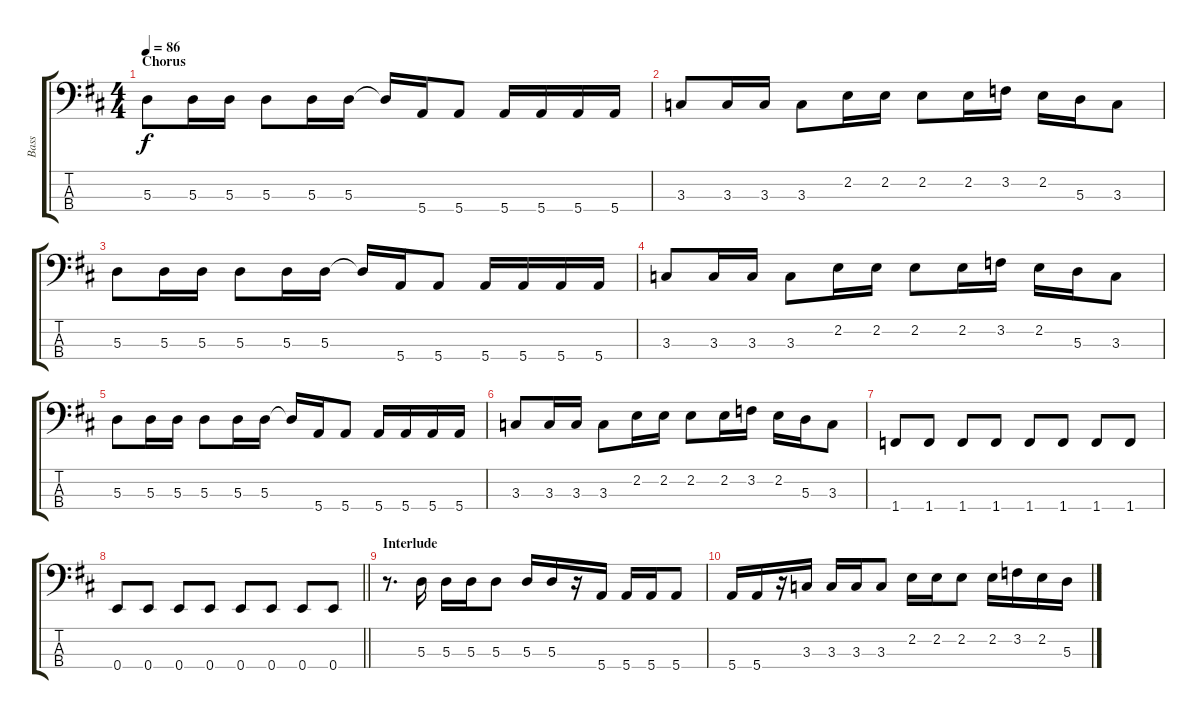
\track ("Bass" "Bass") {instrument electricbassfinger}
\staff {score tabs}
\tuning (G2 D2 A1 E1) {hide}
\ts (4 4)
\section ("" "Chorus")
\tempo 86
\clef f4
\ks d
5.3.8{dy f volume 16 instrument slapbass1} 5.3.16 5.3.16 5.3.8 5.3.16 5.3.16 5.3{t}.16 5.4.16 5.4.8 5.4.16 5.4.16 5.4.16 5.4.16 |
3.3.8 3.3.16 3.3.16 3.3.8 2.2.16 2.2.16 2.2.8 2.2.16 3.2.16 2.2.16 5.3.16 3.3.8 |
5.3.8 5.3.16 5.3.16 5.3.8 5.3.16 5.3.16 5.3{t}.16 5.4.16 5.4.8 5.4.16 5.4.16 5.4.16 5.4.16 |
3.3.8 3.3.16 3.3.16 3.3.8 2.2.16 2.2.16 2.2.8 2.2.16 3.2.16 2.2.16 5.3.16 3.3.8 |
5.3.8 5.3.16 5.3.16 5.3.8 5.3.16 5.3.16 5.3{t}.16 5.4.16 5.4.8 5.4.16 5.4.16 5.4.16 5.4.16 |
3.3.8 3.3.16 3.3.16 3.3.8 2.2.16 2.2.16 2.2.8 2.2.16 3.2.16 2.2.16 5.3.16 3.3.8 |
1.4.8 1.4.8 1.4.8 1.4.8 1.4.8 1.4.8 1.4.8 1.4.8 |
\barLineRight lightlight
0.4.8 0.4.8 0.4.8 0.4.8 0.4.8 0.4.8 0.4.8 0.4.8 |
\section ("" "Interlude")
r.8{d volume 7 instrument electricbassfinger} 5.3.16 5.3.16 5.3.16 5.3.8 5.3.16 5.3.16 r.16 5.4.16 5.4.16 5.4.16 5.4.8 |
5.4.16 5.4.16 r.16 3.3.16 3.3.16 3.3.16 3.3.8 2.2.16 2.2.16 2.2.8 2.2.16 3.2.16 2.2.16 5.3.16
